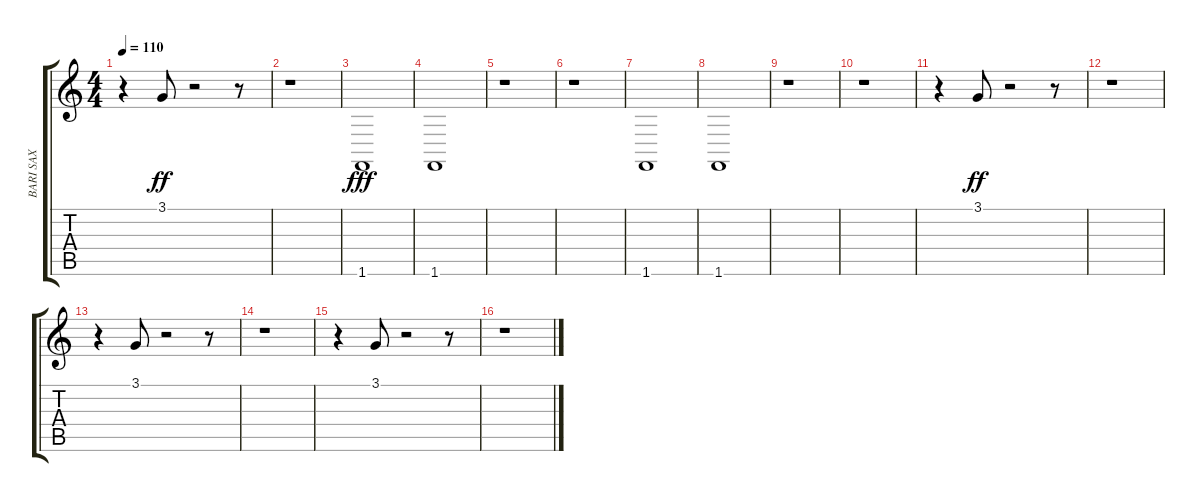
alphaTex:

\track ("BARI SAX" "BARI SAX") {solo instrument baritonesax}
\staff {score tabs}
\tuning (E4 B3 G3 D3 A2 E2) {hide}
\ts (4 4)
\tempo 110
\clef g2
\ks c
r.4{dy ff} 3.1.8 r.2 r.8 |
r.1 |
1.6.1{dy fff volume 11} |
1.6.1{volume 11} |
r.1 |
r.1 |
1.6.1{volume 11} |
1.6.1{volume 11} |
r.1 |
r.1 |
r.4 3.1.8{dy ff volume 8} r.2 r.8 |
r.1 |
r.4 3.1.8 r.2 r.8 |
r.1 |
r.4 3.1.8 r.2 r.8 |
r.1
